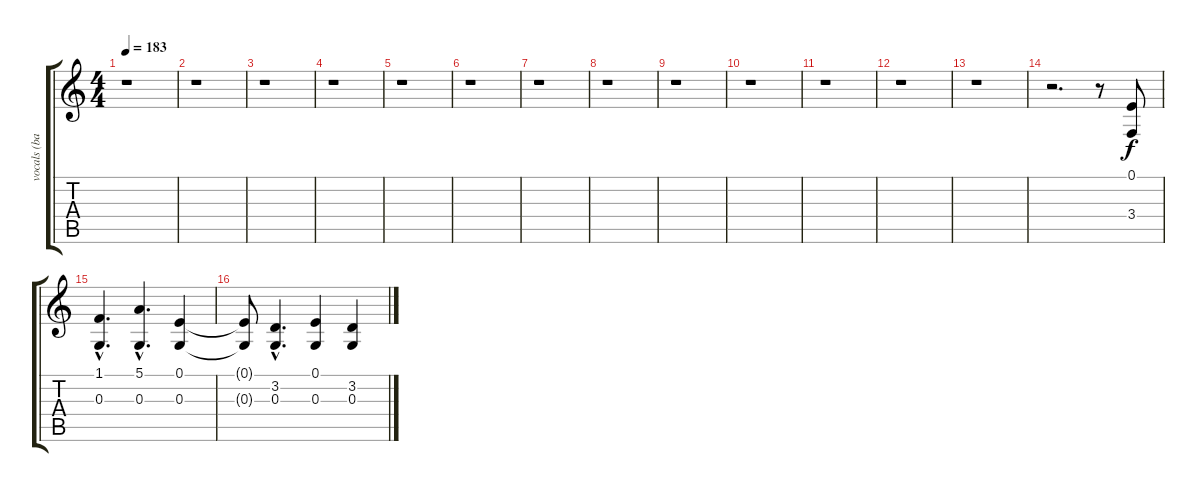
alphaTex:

\track ("vocals (back)" "vocals (ba") {instrument lead1square}
\staff {score tabs}
\tuning (E4 B3 G3 D3 A2 E2) {hide}
\ts (4 4)
\tempo 183
\clef g2
\ks c
r.1{dy f} |
r.1 |
r.1 |
r.1 |
r.1 |
r.1 |
r.1 |
r.1 |
r.1 |
r.1 |
r.1 |
r.1 |
r.1 |
r.2{d} r.8 (0.1 3.4).8 |
(1.1{hac} 0.3{hac}).4{d} (5.1{hac} 0.3{hac}).4{d} (0.1 0.3).4 |
(0.1{t} 0.3{t}).8 (3.2{hac} 0.3{hac}).4{d} (0.1 0.3).4 (3.2 0.3).4
